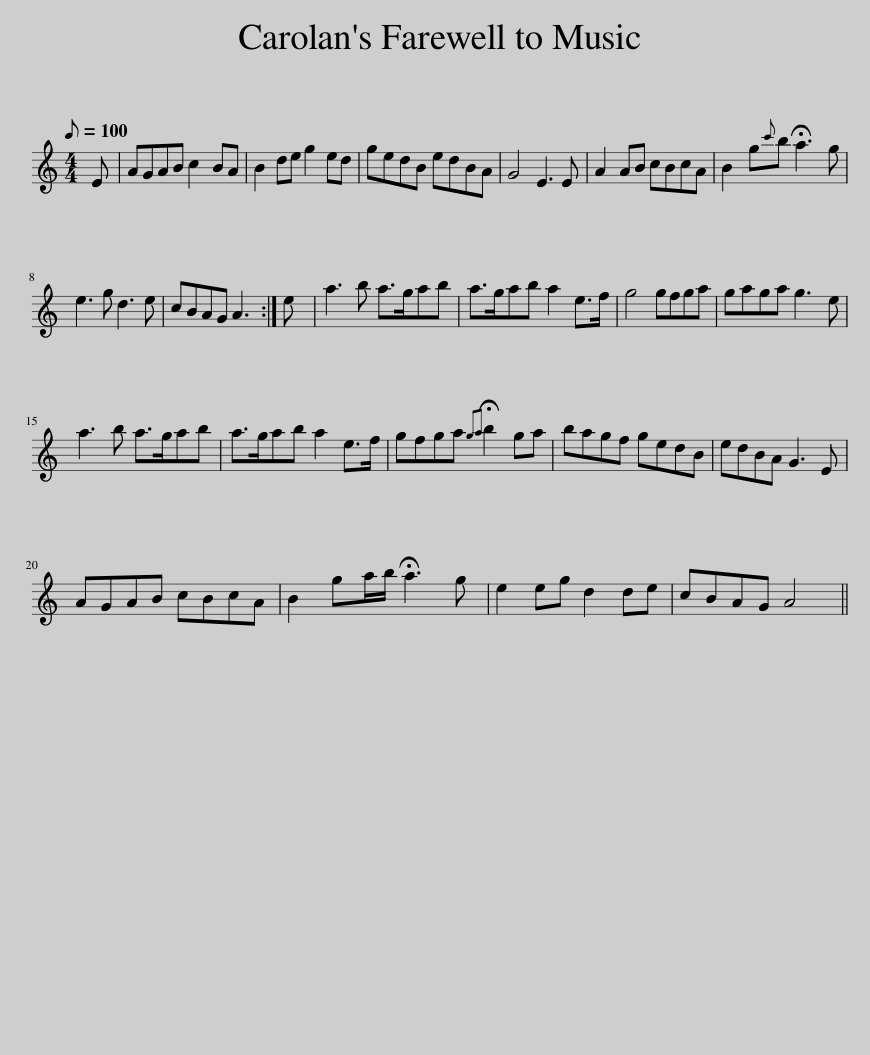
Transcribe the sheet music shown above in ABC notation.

X:1
L:1/8
Q:1/8=100
M:4/4
I:linebreak $
K:C
V:1 treble
V:1
 E | AGAB c2 BA | B2 de g2 ed | gedB edBA | G4 E3 E | %5
 A2 AB cBcA | B2 g{c'}b !fermata!a3 g |$ e3 g d3 e | cBAG A3 :| e | %10
 a3 b a>gab | a>gab a2 e>f | g4 gfga | gaga g3 e |$ a3 b a>gab | %15
 a>gab a2 e>f | gfga{!fermata!g!fermata!a} !fermata!b2 ga | bagf gedB | edBA G3 E |$ AGAB cBcA | %20
 B2 ga/b/ !fermata!a3 g | e2 eg d2 de | cBAG A4 || %23
